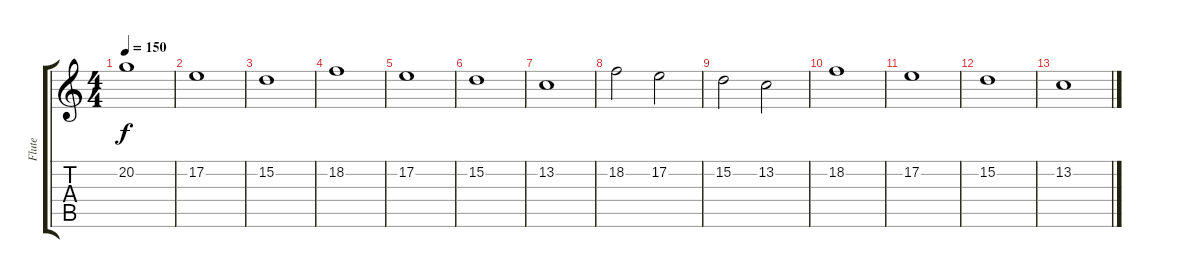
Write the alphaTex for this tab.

\track ("Flute" "Flute") {instrument flute}
\staff {score tabs}
\tuning (E4 B3 G3 D3 A2 E2) {hide}
\ts (4 4)
\tempo 150
\clef g2
\ks c
20.2.1{dy f} |
17.2.1 |
15.2.1 |
18.2.1 |
17.2.1 |
15.2.1 |
13.2.1 |
18.2.2 17.2.2 |
15.2.2 13.2.2 |
18.2.1 |
17.2.1 |
15.2.1 |
13.2.1
